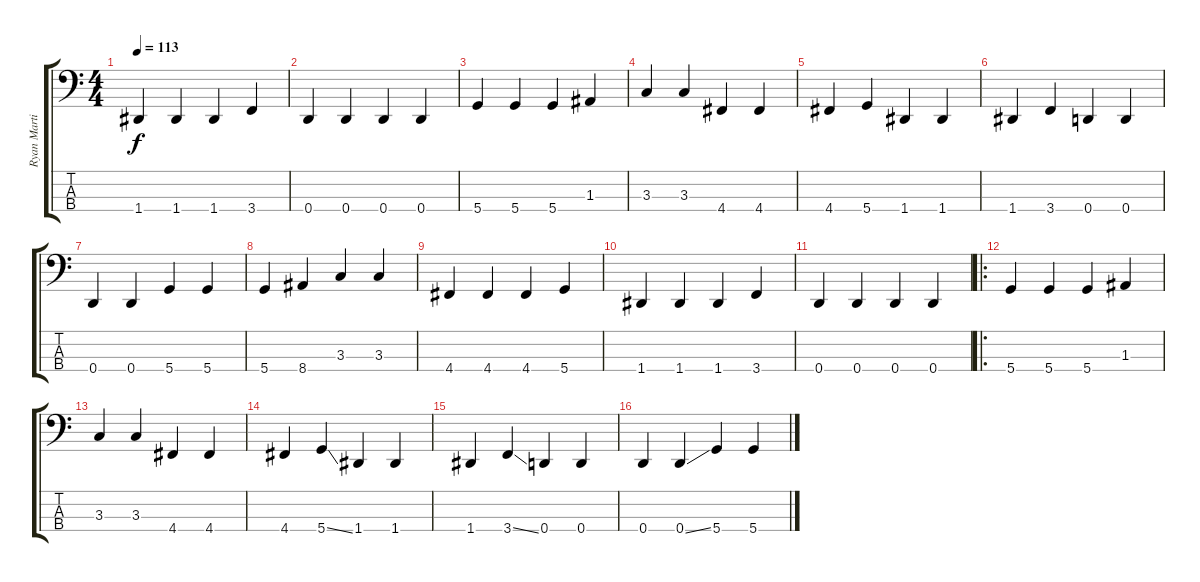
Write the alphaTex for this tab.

\track ("Ryan Martinie" "Ryan Marti") {instrument electricbasspick}
\staff {score tabs}
\tuning (G2 D2 A1 D1) {hide}
\ts (4 4)
\tempo 113
\clef f4
\ks c
1.4.4{dy f} 1.4.4 1.4.4 3.4.4 |
0.4.4 0.4.4 0.4.4 0.4.4 |
5.4.4 5.4.4 5.4.4 1.3.4 |
3.3.4 3.3.4 4.4.4 4.4.4 |
4.4.4 5.4.4 1.4.4 1.4.4 |
1.4.4 3.4.4 0.4.4 0.4.4 |
0.4.4 0.4.4 5.4.4 5.4.4 |
5.4.4 8.4.4 3.3.4 3.3.4 |
4.4.4 4.4.4 4.4.4 5.4.4 |
1.4.4 1.4.4 1.4.4 3.4.4 |
0.4.4 0.4.4 0.4.4 0.4.4 |
\ro
5.4.4 5.4.4 5.4.4 1.3.4 |
3.3.4 3.3.4 4.4.4 4.4.4 |
4.4.4 5.4{ss}.4 1.4.4 1.4.4 |
1.4.4 3.4{ss}.4 0.4.4 0.4.4 |
0.4.4 0.4{ss}.4 5.4.4 5.4.4
